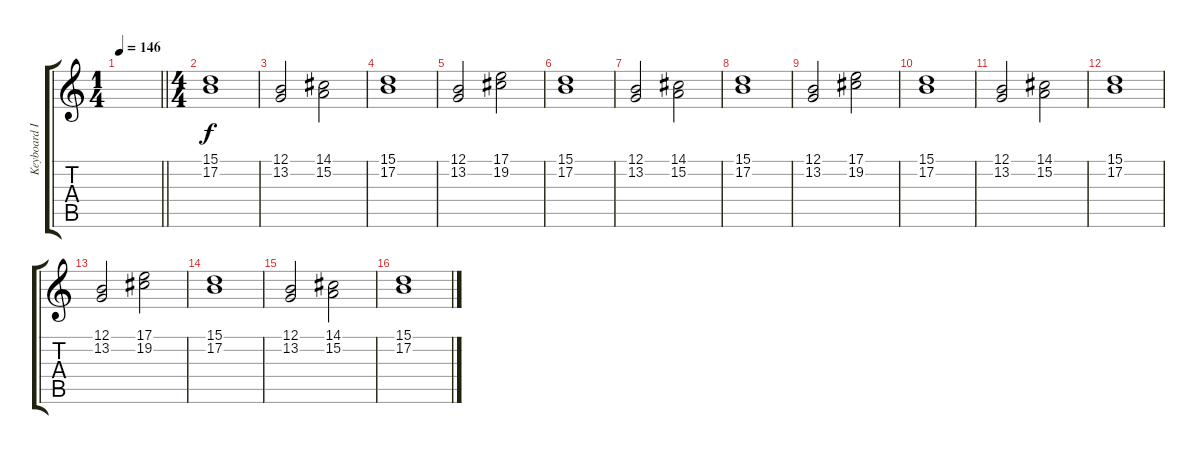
\track ("Keyboard I [Maria]" "Keyboard I") {instrument pad4choir}
\staff {score tabs}
\tuning (B3 Gb3 D3 A2 E2 B1) {hide}
\ts (1 4)
\tempo 146
\clef g2
\barLineRight lightlight
\ks c
|
\ts (4 4)
(15.1 17.2).1 |
(12.1 13.2).2 (14.1 15.2).2 |
(15.1 17.2).1 |
(12.1 13.2).2 (17.1 19.2).2 |
(15.1 17.2).1 |
(12.1 13.2).2 (14.1 15.2).2 |
(15.1 17.2).1 |
(12.1 13.2).2 (17.1 19.2).2 |
(15.1 17.2).1 |
(12.1 13.2).2 (14.1 15.2).2 |
(15.1 17.2).1 |
(12.1 13.2).2 (17.1 19.2).2 |
(15.1 17.2).1 |
(12.1 13.2).2 (14.1 15.2).2 |
(15.1 17.2).1
